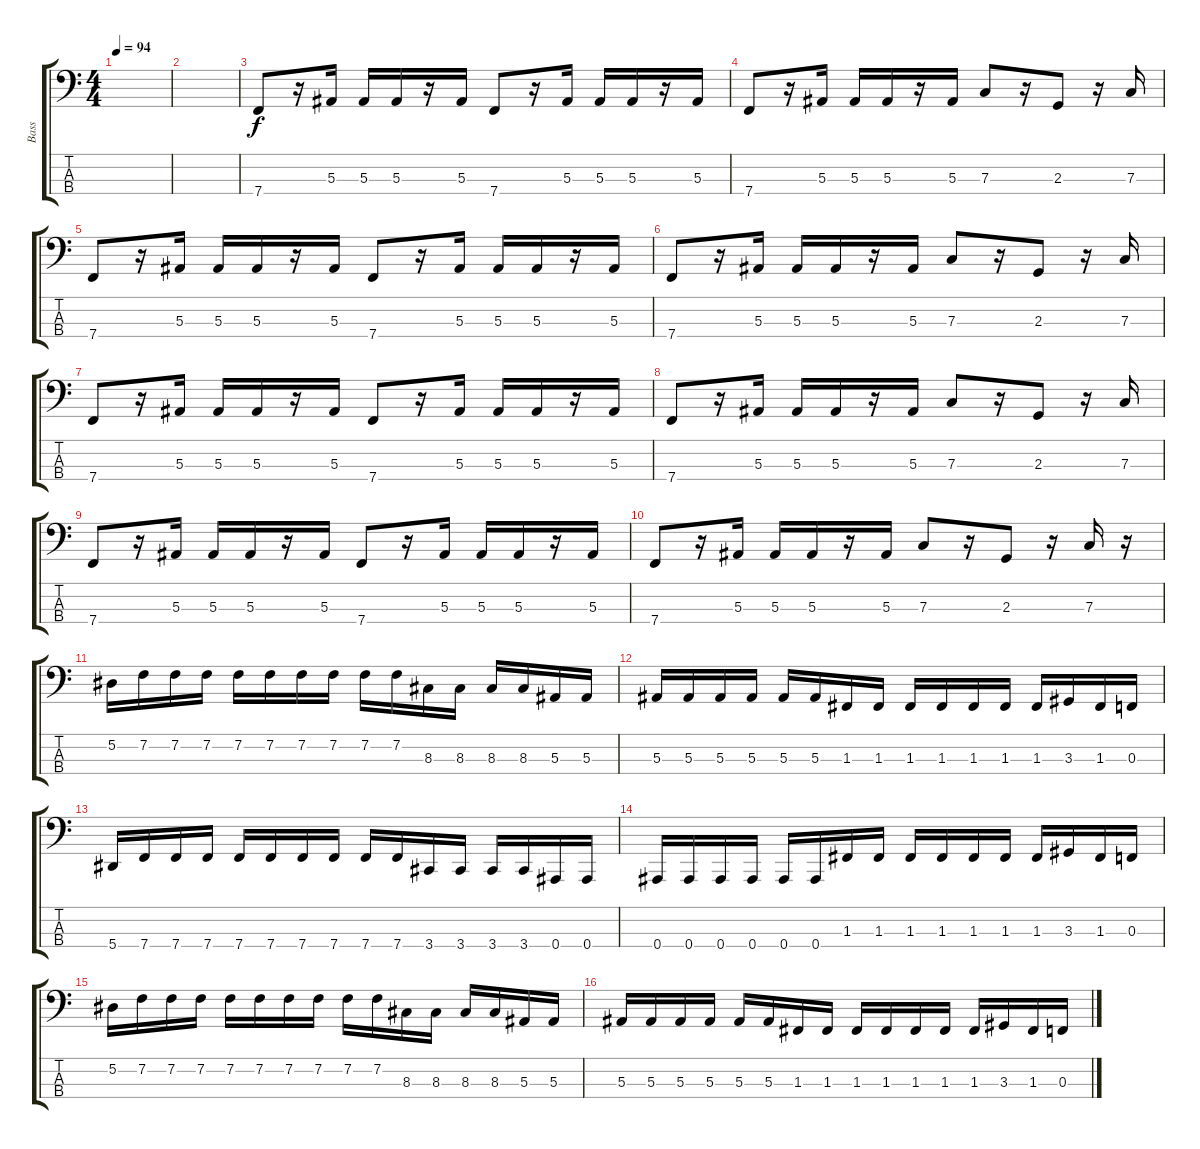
\track ("Bass" "Bass") {instrument slapbass1}
\staff {score tabs}
\tuning (Eb2 Bb1 F1 Bb0) {hide}
\ts (4 4)
\tempo 94
\clef f4
\ks c
|
|
7.4.8 r.16 5.3.16 5.3.16 5.3.16 r.16 5.3.16 7.4.8 r.16 5.3.16 5.3.16 5.3.16 r.16 5.3.16 |
7.4.8 r.16 5.3.16 5.3.16 5.3.16 r.16 5.3.16 7.3.8 r.16 2.3.8 r.16 7.3.16 |
7.4.8 r.16 5.3.16 5.3.16 5.3.16 r.16 5.3.16 7.4.8 r.16 5.3.16 5.3.16 5.3.16 r.16 5.3.16 |
7.4.8 r.16 5.3.16 5.3.16 5.3.16 r.16 5.3.16 7.3.8 r.16 2.3.8 r.16 7.3.16 |
7.4.8 r.16 5.3.16 5.3.16 5.3.16 r.16 5.3.16 7.4.8 r.16 5.3.16 5.3.16 5.3.16 r.16 5.3.16 |
7.4.8 r.16 5.3.16 5.3.16 5.3.16 r.16 5.3.16 7.3.8 r.16 2.3.8 r.16 7.3.16 |
7.4.8 r.16 5.3.16 5.3.16 5.3.16 r.16 5.3.16 7.4.8 r.16 5.3.16 5.3.16 5.3.16 r.16 5.3.16 |
7.4.8 r.16 5.3.16 5.3.16 5.3.16 r.16 5.3.16 7.3.8 r.16 2.3.8 r.16 7.3.16 r.16 |
5.2.16 7.2.16 7.2.16 7.2.16 7.2.16 7.2.16 7.2.16 7.2.16 7.2.16 7.2.16 8.3.16 8.3.16 8.3.16 8.3.16 5.3.16 5.3.16 |
5.3.16 5.3.16 5.3.16 5.3.16 5.3.16 5.3.16 1.3.16 1.3.16 1.3.16 1.3.16 1.3.16 1.3.16 1.3.16 3.3.16 1.3.16 0.3.16 |
5.4.16 7.4.16 7.4.16 7.4.16 7.4.16 7.4.16 7.4.16 7.4.16 7.4.16 7.4.16 3.4.16 3.4.16 3.4.16 3.4.16 0.4.16 0.4.16 |
0.4.16 0.4.16 0.4.16 0.4.16 0.4.16 0.4.16 1.3.16 1.3.16 1.3.16 1.3.16 1.3.16 1.3.16 1.3.16 3.3.16 1.3.16 0.3.16 |
5.2.16 7.2.16 7.2.16 7.2.16 7.2.16 7.2.16 7.2.16 7.2.16 7.2.16 7.2.16 8.3.16 8.3.16 8.3.16 8.3.16 5.3.16 5.3.16 |
5.3.16 5.3.16 5.3.16 5.3.16 5.3.16 5.3.16 1.3.16 1.3.16 1.3.16 1.3.16 1.3.16 1.3.16 1.3.16 3.3.16 1.3.16 0.3.16
